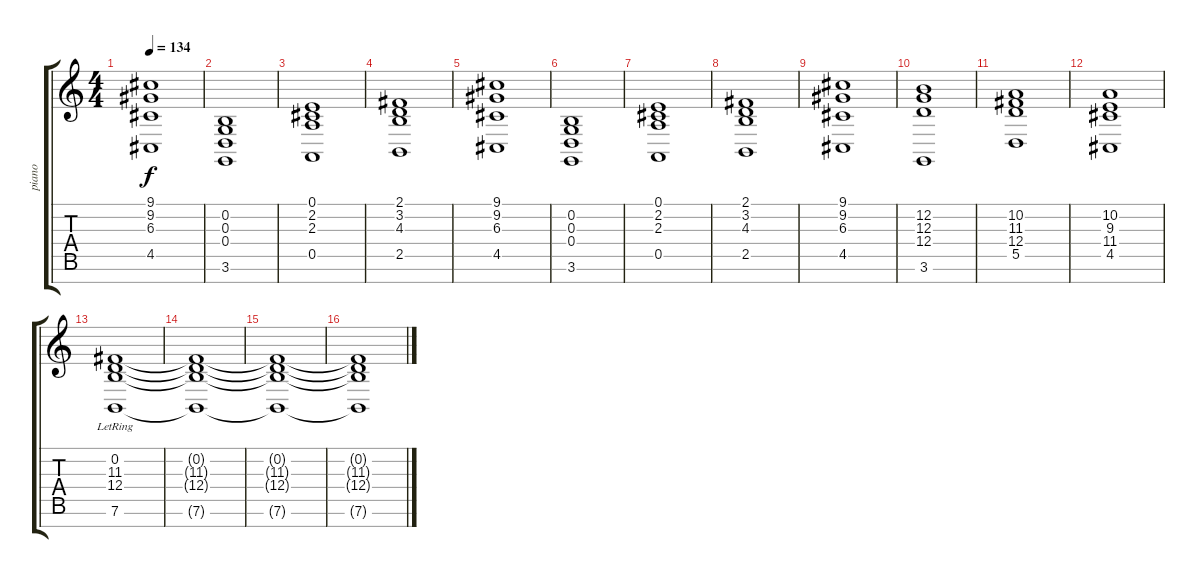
\track ("piano" "piano") {instrument electricgrandpiano}
\staff {score tabs}
\tuning (E4 B3 G3 D3 A2 E2 B1) {hide}
\ts (4 4)
\tempo 134
\clef g2
\ks c
(9.1 9.2 6.3 4.5).1{dy f} |
(0.2 0.3 0.4 3.6).1 |
(0.1 2.2 2.3 0.5).1 |
(2.1 3.2 4.3 2.5).1 |
(9.1 9.2 6.3 4.5).1 |
(0.2 0.3 0.4 3.6).1 |
(0.1 2.2 2.3 0.5).1 |
(2.1 3.2 4.3 2.5).1 |
(9.1 9.2 6.3 4.5).1 |
(12.2 12.3 12.4 3.6).1 |
(10.2 11.3 12.4 5.5).1 |
(10.2 9.3 11.4 4.5).1 |
(0.2{lr} 11.3{lr} 12.4{lr} 7.6{lr}).1 |
(0.2{t} 11.3{t} 12.4{t} 7.6{t}).1 |
(0.2{t} 11.3{t} 12.4{t} 7.6{t}).1 |
(0.2{t} 11.3{t} 12.4{t} 7.6{t}).1
